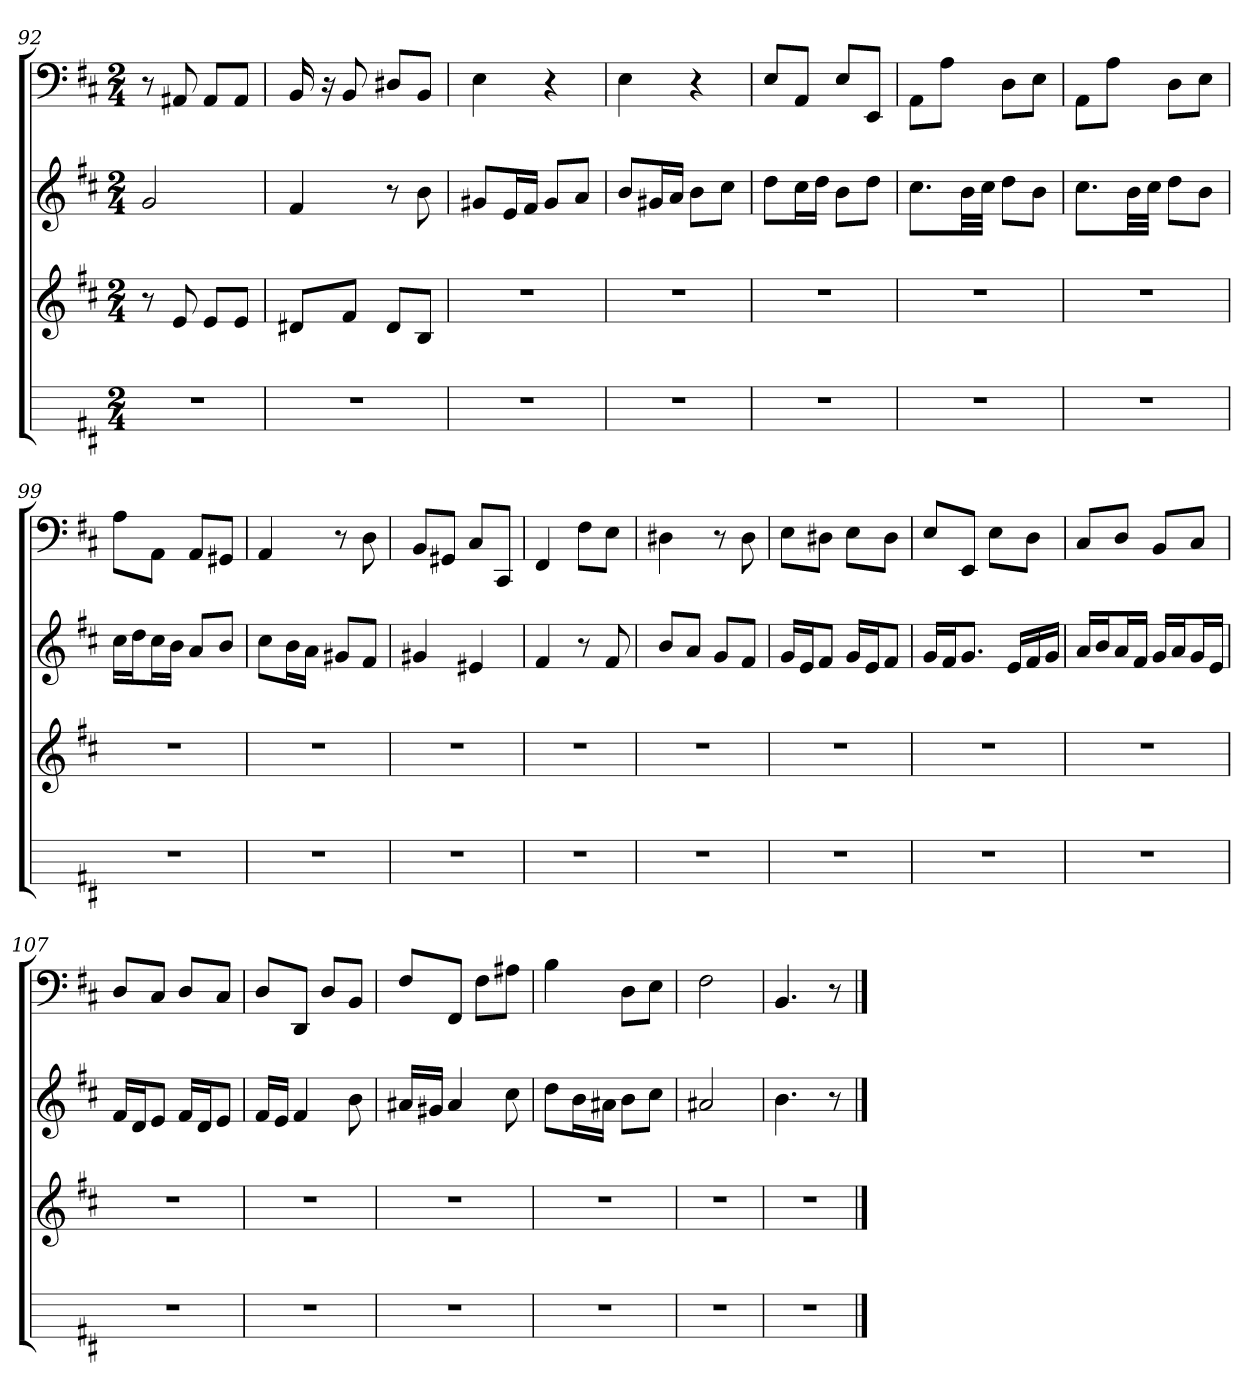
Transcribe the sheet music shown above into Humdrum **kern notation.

**kern	**kern	**kern	**kern
*part4	*part3	*part2	*part1
*staff4	*staff3	*staff2	*staff1
*	*	*	*clefF4
*k[f#c#]	*k[f#c#]	*k[f#c#]	*k[f#c#]
*D:	*D:	*D:	*D:
*M2/4	*M2/4	*M2/4	*M2/4
=92	=92	=92	=92
2r	8r	2g	8r
.	8e	.	8AA#X
.	8eL	.	8AA#/L
.	8eJ	.	8AA#/J
=93	=93	=93	=93
2r	8d#XL	4f#	16BB
.	.	.	16r
.	8f#J	.	8BB
.	8d#L	8r	8D#X/L
.	8BJ	8b	8BB/J
=94	=94	=94	=94
2r	2r	8g#XL	4E
.	.	16eL	.
.	.	16f#JJ	.
.	.	8g#L	4r
.	.	8aJ	.
=95	=95	=95	=95
2r	2r	8bL	4E
.	.	16g#XL	.
.	.	16aJJ	.
.	.	8bL	4r
.	.	8cc#J	.
=96	=96	=96	=96
2r	2r	8ddL	8E/L
.	.	16cc#L	8AA/J
.	.	16ddJJ	.
.	.	8bL	8E/L
.	.	8ddJ	8EE/J
=97	=97	=97	=97
2r	2r	8.cc#L	8AA\L
.	.	.	8A\J
.	.	32bLL	.
.	.	32cc#JJJ	.
.	.	8ddL	8D\L
.	.	8bJ	8E\J
=98	=98	=98	=98
2r	2r	8.cc#L	8AA\L
.	.	.	8A\J
.	.	32bLL	.
.	.	32cc#JJJ	.
.	.	8ddL	8D\L
.	.	8bJ	8E\J
=99	=99	=99	=99
2r	2r	16cc#LL	8A\L
.	.	16ddJ	.
.	.	16cc#L	8AA\J
.	.	16bJJ	.
.	.	8aL	8AA/L
.	.	8bJ	8GG#X/J
=100	=100	=100	=100
2r	2r	8cc#L	4AA
.	.	16bL	.
.	.	16aJJ	.
.	.	8g#XL	8r
.	.	8f#J	8D
=101	=101	=101	=101
2r	2r	4g#X	8BB/L
.	.	.	8GG#X/J
.	.	4e#X	8C#/L
.	.	.	8CC#/J
=102	=102	=102	=102
2r	2r	4f#	4FF#
.	.	8r	8F#\L
.	.	8f#	8E\J
=103	=103	=103	=103
2r	2r	8bL	4D#X
.	.	8aJ	.
.	.	8gL	8r
.	.	8f#J	8D#
=104	=104	=104	=104
2r	2r	16gLL	8E\L
.	.	16eJ	.
.	.	8f#J	8D#X\J
.	.	16gLL	8E\L
.	.	16eJ	.
.	.	8f#J	8D#\J
=105	=105	=105	=105
2r	2r	16gLL	8E/L
.	.	16f#J	.
.	.	8.gJ	8EE/J
.	.	.	8E\L
.	.	16eLL	.
.	.	16f#	8D\J
.	.	16gJJ	.
=106	=106	=106	=106
2r	2r	16aLL	8C#/L
.	.	16bJ	.
.	.	16aL	8D/J
.	.	16f#JJ	.
.	.	16gLL	8BB/L
.	.	16aJ	.
.	.	16gL	8C#/J
.	.	16eJJ	.
=107	=107	=107	=107
2r	2r	16f#LL	8D/L
.	.	16dJ	.
.	.	8eJ	8C#/J
.	.	16f#LL	8D/L
.	.	16dJ	.
.	.	8eJ	8C#/J
=108	=108	=108	=108
2r	2r	16f#LL	8D/L
.	.	16eJJ	.
.	.	4f#	8DD/J
.	.	.	8D/L
.	.	8b	8BB/J
=109	=109	=109	=109
2r	2r	16a#XLL	8F#/L
.	.	16g#XJJ	.
.	.	4a#	8FF#/J
.	.	.	8F#\L
.	.	8cc#	8A#X\J
=110	=110	=110	=110
2r	2r	8ddL	4B
.	.	16bL	.
.	.	16a#XJJ	.
.	.	8bL	8D\L
.	.	8cc#J	8E\J
=111	=111	=111	=111
2r	2r	2a#X	2F#
=112	=112	=112	=112
2r	2r	4.b	4.BB
.	.	8r	8r
==	==	==	==
*-	*-	*-	*-
